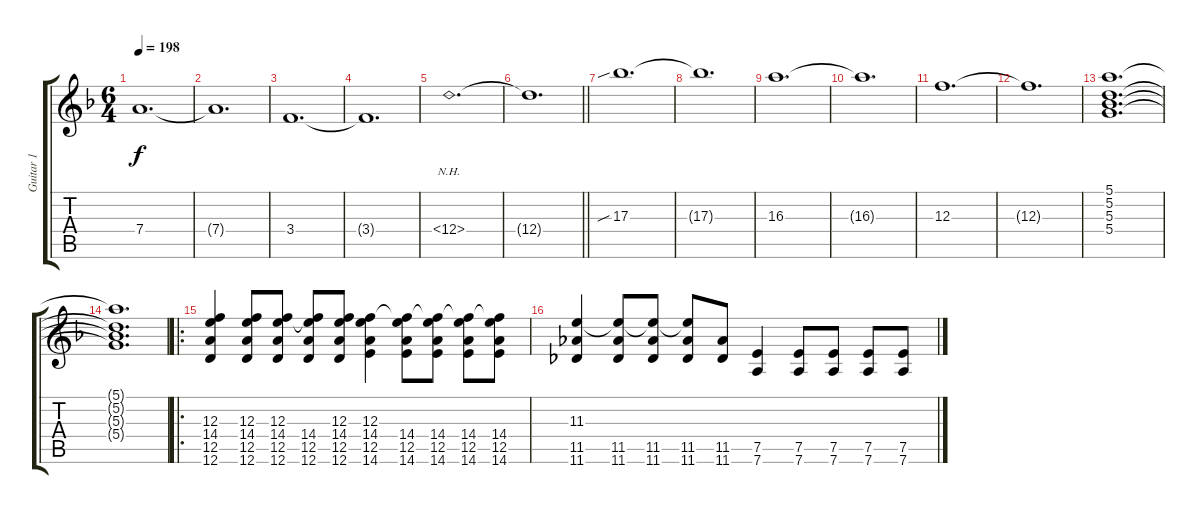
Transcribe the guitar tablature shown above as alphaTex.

\track ("Guitar 1" "Guitar 1") {instrument distortionguitar}
\staff {score tabs}
\tuning (E4 A3 F3 D3 A2 D2) {hide}
\ts (6 4)
\tempo 198
\clef g2
\ks dminor
7.4.1{d dy f} |
7.4{t}.1{d} |
3.4.1{d} |
3.4{t}.1{d} |
12.4{nh}.1{d} |
\barLineRight lightlight
12.4{t}.1{d} |
17.3{sib}.1{d} |
17.3{t}.1{d} |
16.3.1{d} |
16.3{t}.1{d} |
12.3.1{d} |
12.3{t}.1{d} |
(5.1 5.2 5.3 5.4).1{d} |
(5.1{t} 5.2{t} 5.3{t} 5.4{t}).1{d} |
\ro
(12.3 14.4 12.5 12.6).4 (12.3 14.4 12.5 12.6).8 (12.3 14.4 12.5 12.6).8 (12.3{t} 14.4 12.5 12.6).8 (12.3 14.4 12.5 12.6).8 (12.3 14.4 12.5 14.6).4 (12.3{t} 14.4 12.5 14.6).8 (12.3{t} 14.4 12.5 14.6).8 (12.3{t} 14.4 12.5 14.6).8 (12.3{t} 14.4 12.5 14.6).8 |
(11.3 11.5 11.6).4 (11.3{t} 11.5 11.6).8 (11.3{t} 11.5 11.6).8 (11.3{t} 11.5 11.6).8 (11.5 11.6).8 (7.5 7.6).4 (7.5 7.6).8 (7.5 7.6).8 (7.5 7.6).8 (7.5 7.6).8
